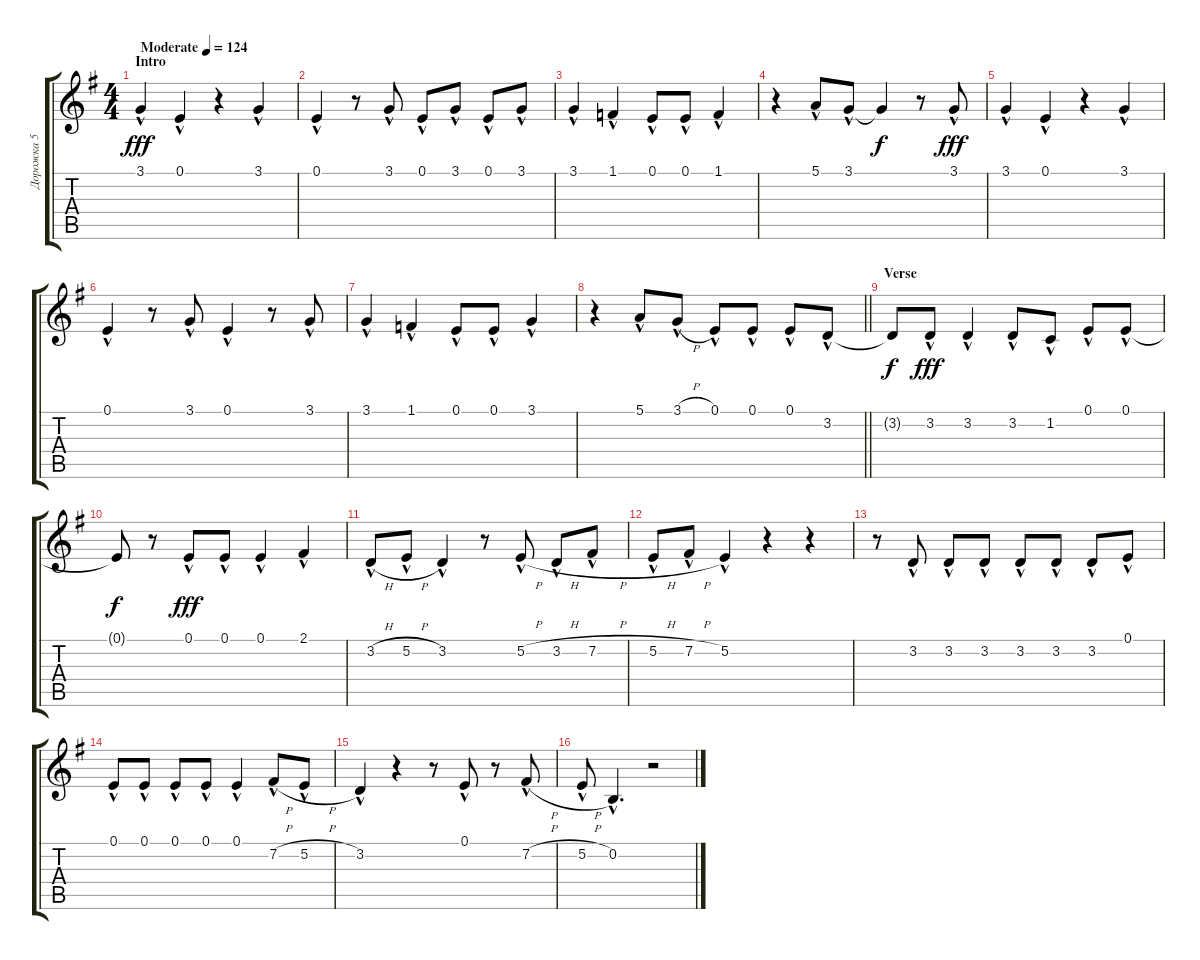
\track ("Дорожка 5" "Дорожка 5") {instrument altosax}
\staff {score tabs}
\tuning (E4 B3 G3 D3 A2 E2) {hide}
\ts (4 4)
\section ("" "Intro")
\tempo (124 "Moderate")
\clef g2
\ks g
3.1{hac}.4{dy fff instrument altosax} 0.1{hac}.4 r.4 3.1{hac}.4 |
0.1{hac}.4 r.8 3.1{hac}.8 0.1{hac}.8 3.1{hac}.8 0.1{hac}.8 3.1{hac}.8 |
3.1{hac}.4 1.1{hac}.4 0.1{hac}.8 0.1{hac}.8 1.1{hac}.4 |
r.4 5.1{hac}.8 3.1{hac}.8 3.1{t}.4{dy f} r.8 3.1{hac}.8{dy fff} |
3.1{hac}.4 0.1{hac}.4 r.4 3.1{hac}.4 |
0.1{hac}.4 r.8 3.1{hac}.8 0.1{hac}.4 r.8 3.1{hac}.8 |
3.1{hac}.4 1.1{hac}.4 0.1{hac}.8 0.1{hac}.8 3.1{hac}.4 |
\barLineRight lightlight
r.4 5.1{hac}.8 3.1{h hac}.8 0.1{hac}.8 0.1{hac}.8 0.1{hac}.8 3.2{hac}.8 |
\section ("" "Verse")
3.2{t}.8{dy f} 3.2{hac}.8{dy fff} 3.2{hac}.4 3.2{hac}.8 1.2{hac}.8 0.1{hac}.8 0.1{hac}.8 |
0.1{t}.8{dy f} r.8 0.1{hac}.8{dy fff} 0.1{hac}.8 0.1{hac}.4 2.1{hac}.4 |
3.2{h hac}.8 5.2{h hac}.8 3.2{hac}.4 r.8 5.2{h hac}.8 3.2{h hac}.8 7.2{h hac}.8 |
5.2{h hac}.8 7.2{h hac}.8 5.2{hac}.4 r.4 r.4 |
r.8 3.2{hac}.8 3.2{hac}.8 3.2{hac}.8 3.2{hac}.8 3.2{hac}.8 3.2{hac}.8 0.1{hac}.8 |
0.1{hac}.8 0.1{hac}.8 0.1{hac}.8 0.1{hac}.8 0.1{hac}.4 7.2{h hac}.8 5.2{h hac}.8 |
3.2{hac}.4 r.4 r.8 0.1{hac}.8 r.8 7.2{h hac}.8 |
5.2{h hac}.8 0.2{hac}.4{d} r.2
